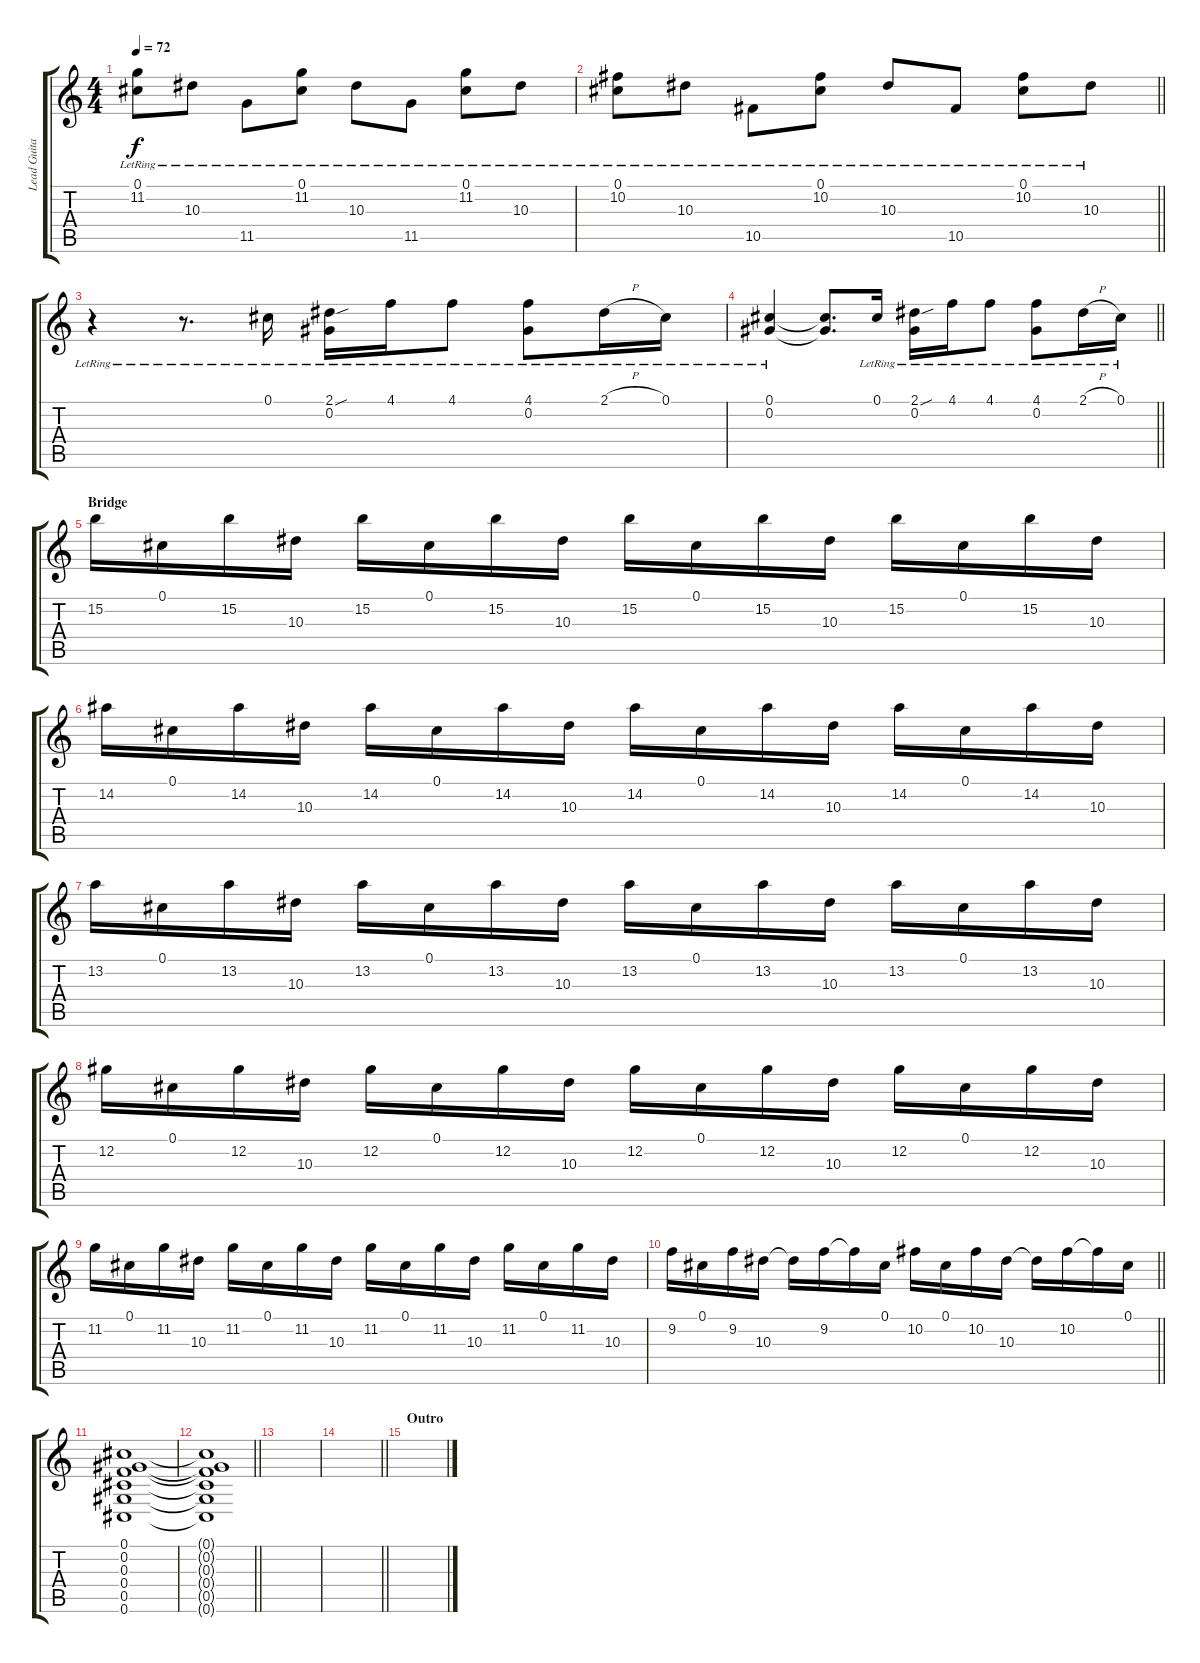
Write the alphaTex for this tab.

\track ("Lead Guitar" "Lead Guita") {instrument acousticguitarsteel}
\staff {score tabs}
\tuning (Db4 Ab3 F3 Db3 Ab2 Db2) {hide}
\ts (4 4)
\tempo 72
\clef g2
\ks c
(0.1{lr} 11.2{lr}).8{dy f} 10.3{lr}.8 11.5{lr}.8 (0.1{lr} 11.2{lr}).8 10.3{lr}.8 11.5{lr}.8 (0.1{lr} 11.2{lr}).8 10.3{lr}.8 |
\barLineRight lightlight
(0.1{lr} 10.2{lr}).8 10.3{lr}.8 10.5{lr}.8 (0.1{lr} 10.2{lr}).8 10.3{lr}.8 10.5{lr}.8 (0.1{lr} 10.2{lr}).8 10.3{lr}.8 |
r.4 r.8{d} 0.1{lr}.16 (2.1{sou lr} 0.2{lr}).16 4.1{lr}.16 4.1{lr}.8 (4.1{lr} 0.2{lr}).8 2.1{h lr}.16 0.1{lr}.16 |
\barLineRight lightlight
(0.1{lr} 0.2{lr}).4 (0.1{t} 0.2{t}).8{d} 0.1{lr}.16 (2.1{sou lr} 0.2{lr}).16 4.1{lr}.16 4.1{lr}.8 (4.1{lr} 0.2{lr}).8 2.1{h lr}.16 0.1{lr}.16 |
\section ("" "Bridge")
15.2.16 0.1.16 15.2.16 10.3.16 15.2.16 0.1.16 15.2.16 10.3.16 15.2.16 0.1.16 15.2.16 10.3.16 15.2.16 0.1.16 15.2.16 10.3.16 |
14.2.16 0.1.16 14.2.16 10.3.16 14.2.16 0.1.16 14.2.16 10.3.16 14.2.16 0.1.16 14.2.16 10.3.16 14.2.16 0.1.16 14.2.16 10.3.16 |
13.2.16 0.1.16 13.2.16 10.3.16 13.2.16 0.1.16 13.2.16 10.3.16 13.2.16 0.1.16 13.2.16 10.3.16 13.2.16 0.1.16 13.2.16 10.3.16 |
12.2.16 0.1.16 12.2.16 10.3.16 12.2.16 0.1.16 12.2.16 10.3.16 12.2.16 0.1.16 12.2.16 10.3.16 12.2.16 0.1.16 12.2.16 10.3.16 |
11.2.16 0.1.16 11.2.16 10.3.16 11.2.16 0.1.16 11.2.16 10.3.16 11.2.16 0.1.16 11.2.16 10.3.16 11.2.16 0.1.16 11.2.16 10.3.16 |
\barLineRight lightlight
9.2.16 0.1.16 9.2.16 10.3.16 10.3{t}.16 9.2.16 9.2{t}.16 0.1.16 10.2.16 0.1.16 10.2.16 10.3.16 10.3{t}.16 10.2.16 10.2{t}.16 0.1.16 |
(0.1 0.2 0.3 0.4 0.5 0.6).1 |
\barLineRight lightlight
(0.1{t} 0.2{t} 0.3{t} 0.4{t} 0.5{t} 0.6{t}).1 |
|
\barLineRight lightlight
|
\section ("" "Outro")
